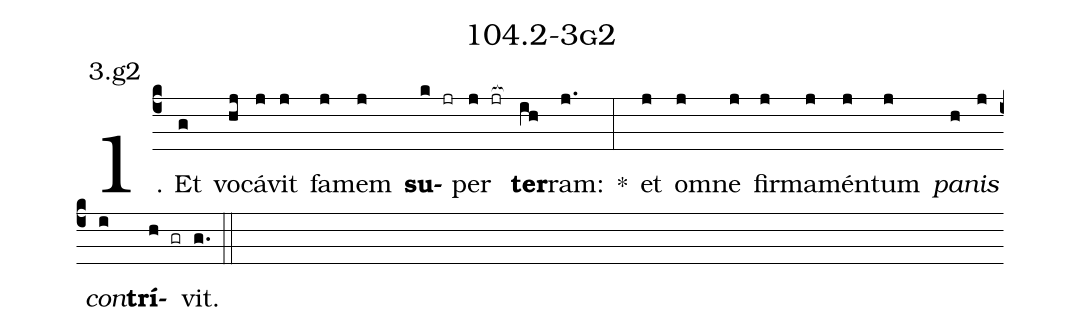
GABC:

name: 104.2-3g2;
annotation: 3.g2;
%%
(c4)1. Et(g) vo(hj)cá(j)vit(j) fa(j)mem(j) <b>su</b>(k jr)per(j jr[ocb:1{]) <b>ter</b>(ih[ocb:0}])ram:(j.) *(:) et(j) om(j)ne(j) fir(j)ma(j)mén(j)tum(j) <i>pa</i>(h)<i>nis</i>(j) <i>con</i>(i)<b>trí</b>(h gr)vit.(g.) (::)


%E(j) u(h) o(j) u(i) a(h) e.(g.) (::)
